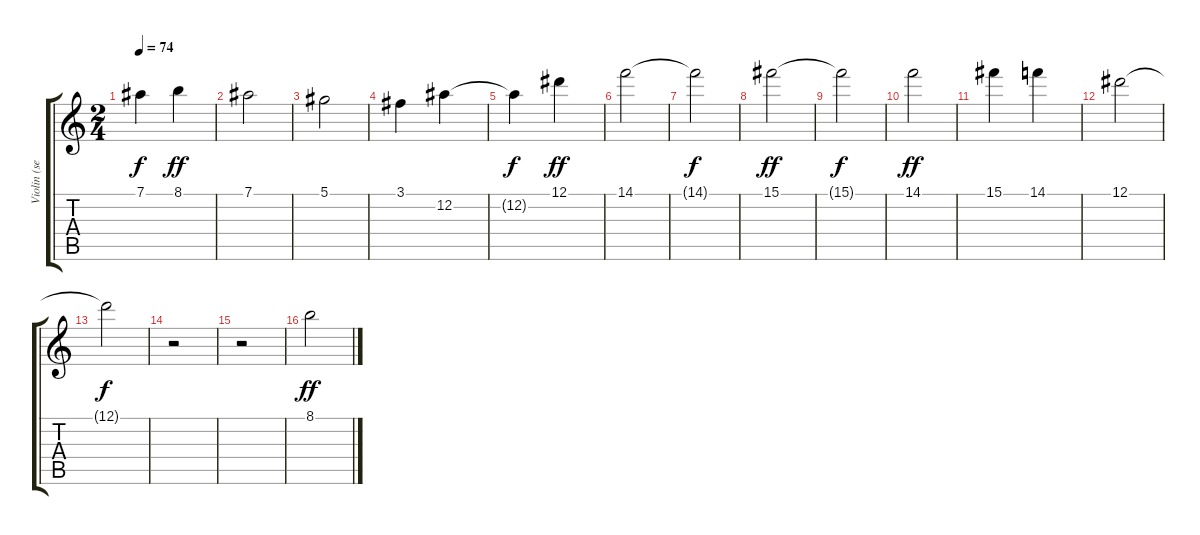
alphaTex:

\track ("Violin (section)" "Violin (se") {instrument stringensemble1}
\staff {score tabs}
\tuning (Eb5 Bb4 Gb4 Db4 Ab3 Eb3) {hide}
\ts (2 4)
\tempo 74
\clef g2
\ks c
7.1{t}.4{dy f} 8.1.4{dy ff} |
7.1.2 |
5.1.2 |
3.1.4 12.2.4 |
12.2{t}.4{dy f} 12.1.4{dy ff} |
14.1.2 |
14.1{t}.2{dy f} |
15.1.2{dy ff} |
15.1{t}.2{dy f} |
14.1.2{dy ff} |
15.1.4 14.1.4 |
12.1.2 |
12.1{t}.2{dy f} |
r.2 |
r.2 |
8.1.2{dy ff}
